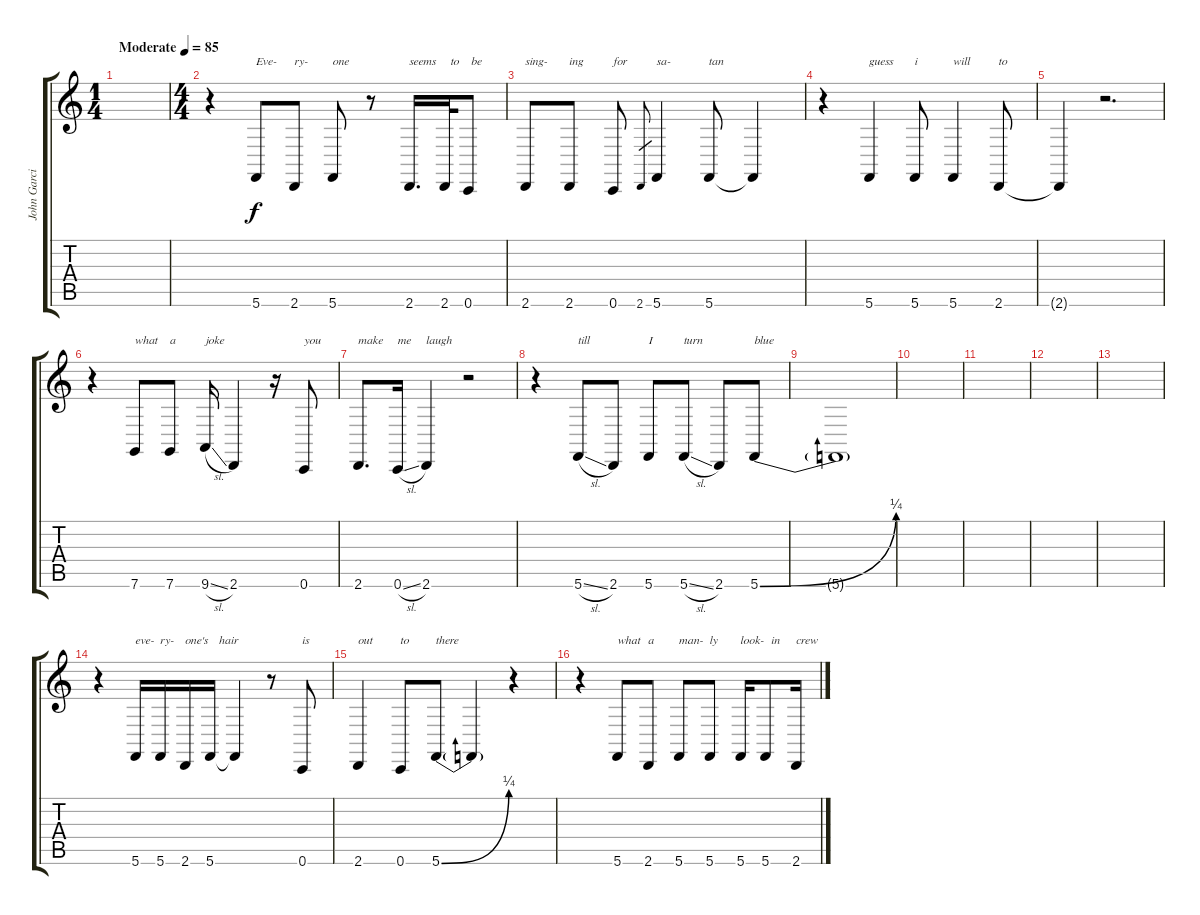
\track ("John Garcia" "John Garci") {instrument honkytonkpiano}
\staff {score tabs}
\tuning (C4 G3 Eb3 Bb2 F2 C2) {hide}
\ts (1 4)
\tempo (85 "Moderate")
\clef g2
\ks c
|
\ts (4 4)
r.4 5.6.8{txt "Eve-"} 2.6.8{txt "ry-"} 5.6.8{txt "one"} r.8 2.6.16{d txt "seems"} 2.6.32{txt "  to"} 0.6.8{txt " be"} |
2.6.8{txt "sing-"} 2.6.8{txt "ing"} 0.6.8{txt "for"} 2.6.8{gr} 5.6.4{txt "sa-"} 5.6.8{txt "tan"} 5.6{t}.4 |
r.4 5.6.4{txt "guess"} 5.6.8{txt "i"} 5.6.4{txt "will"} 2.6.8{txt "to"} |
2.6{t}.4 r.2{d} |
r.4 7.6.8{txt "what"} 7.6.8{txt "a"} 9.6{sl}.16{txt "joke"} 2.6.4 r.16 0.6.8{txt "you"} |
2.6.8{d txt "make"} 0.6{sl}.16{txt "me"} 2.6.4{txt "laugh"} r.2 |
r.4 5.6{sl}.8{txt "till"} 2.6.8 5.6.8{txt "I"} 5.6{sl}.8{txt "turn"} 2.6.8 5.6{be (bend 0 0 60 1)}.8{txt "blue"} |
5.6{t}.1 |
|
|
|
|
r.4 5.6.16{txt "eve-"} 5.6.16{txt "ry-"} 2.6.16{txt "one's"} 5.6.16{txt "   hair"} 5.6{t}.4 r.8 0.6.8{txt "is"} |
2.6.4{txt "out"} 0.6.8{txt "to"} 5.6{be (bend 0 0 60 1)}.8{txt "there"} 5.6{t}.4 r.4 |
r.4 5.6.8{txt "what"} 2.6.8{txt "a"} 5.6.8{txt "man-"} 5.6.8{txt "ly"} 5.6.16{txt "look-"} 5.6.8{txt "  in"} 2.6.16{txt "crew"}
